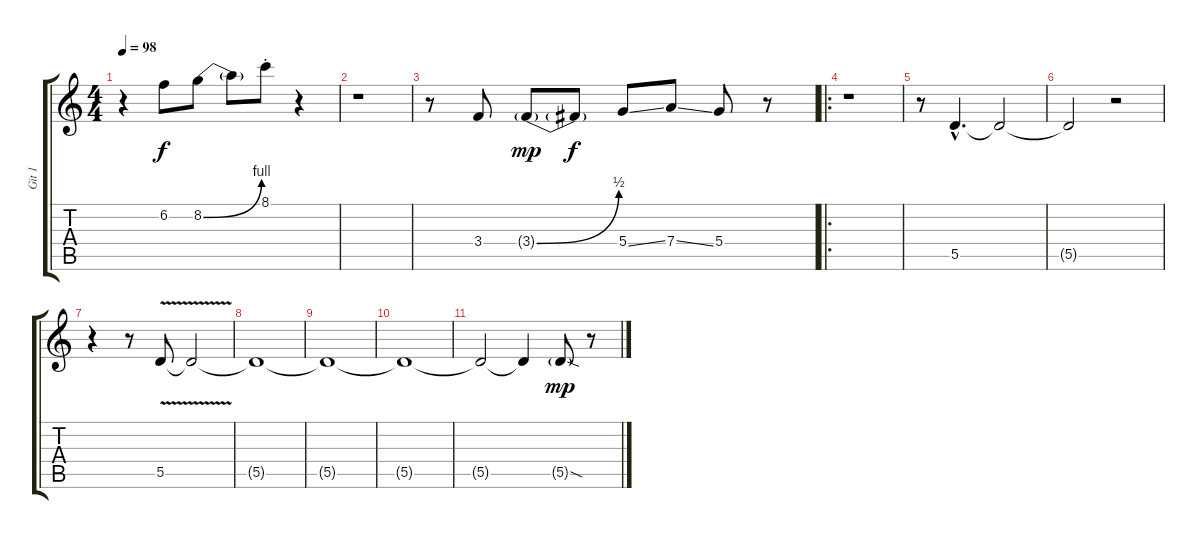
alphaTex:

\track ("Git 1" "Git 1") {instrument distortionguitar}
\staff {score tabs}
\tuning (E4 B3 G3 D3 A2 E2) {hide}
\ts (4 4)
\tempo 98
\clef g2
\ks c
r.4{dy mp} 6.2.8{dy f} 8.2{be (bend 0 0 60 4)}.8 8.2{t}.8 8.1{st}.8 r.4 |
r.1 |
r.8 3.4.8 3.4{be (bend 0 0 60 2) g}.8{dy mp} 3.4{t}.8{dy f} 5.4{ss}.8 7.4{ss}.8 5.4.8 r.8 |
\ro
r.1 |
r.8 5.5{hac}.4{d} 5.5{t}.2 |
5.5{t}.2 r.2 |
r.4 r.8 5.5{v}.8 5.5{t}.2 |
5.5{t}.1 |
5.5{t}.1 |
5.5{t}.1 |
5.5{t}.2 5.5{t}.4 5.5{sod g}.8{dy mp} r.8
